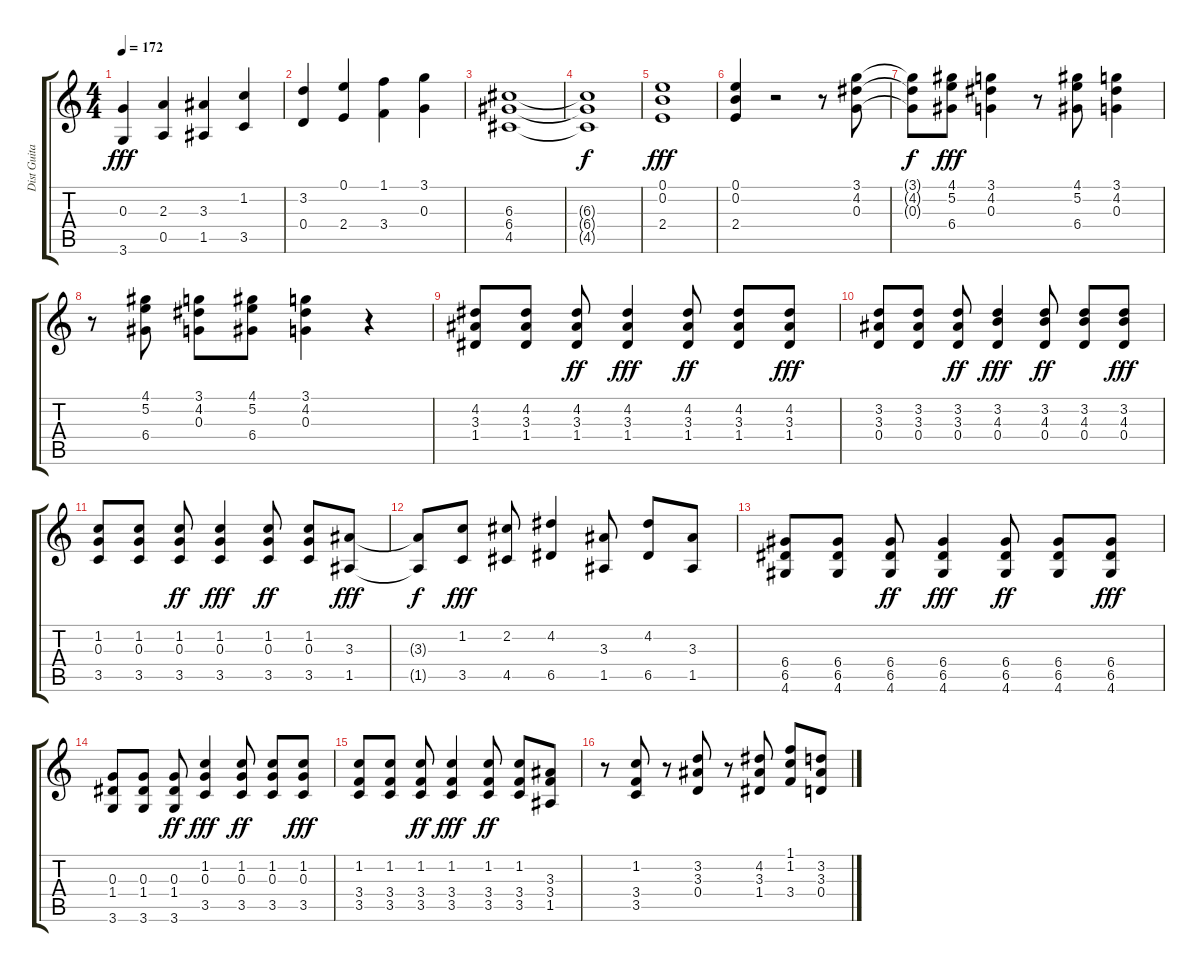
\track ("Dist Guitar" "Dist Guita") {instrument distortionguitar}
\staff {score tabs}
\tuning (E4 B3 G3 D3 A2 E2) {hide}
\ts (4 4)
\tempo 172
\clef g2
\ks c
(0.3 3.6).4{dy fff} (2.3 0.5).4 (3.3 1.5).4 (1.2 3.5).4 |
(3.2 0.4).4 (0.1 2.4).4 (1.1 3.4).4 (3.1 0.3).4 |
(6.3 6.4 4.5).1 |
(6.3{t} 6.4{t} 4.5{t}).1{dy f} |
(0.1 0.2 2.4).1{dy fff} |
(0.1 0.2 2.4).4 r.2 r.8 (3.1 4.2 0.3).8 |
(3.1{t} 4.2{t} 0.3{t}).8{dy f} (4.1 5.2 6.4).8{dy fff} (3.1 4.2 0.3).4 r.8 (4.1 5.2 6.4).8 (3.1 4.2 0.3).4 |
r.8 (4.1 5.2 6.4).8 (3.1 4.2 0.3).8 (4.1 5.2 6.4).8 (3.1 4.2 0.3).4 r.4 |
(4.2 3.3 1.4).8 (4.2 3.3 1.4).8 (4.2 3.3 1.4).8{dy ff} (4.2 3.3 1.4).4{dy fff} (4.2 3.3 1.4).8{dy ff} (4.2 3.3 1.4).8 (4.2 3.3 1.4).8{dy fff} |
(3.2 3.3 0.4).8 (3.2 3.3 0.4).8 (3.2 3.3 0.4).8{dy ff} (3.2 4.3 0.4).4{dy fff} (3.2 4.3 0.4).8{dy ff} (3.2 4.3 0.4).8 (3.2 4.3 0.4).8{dy fff} |
(1.2 0.3 3.5).8 (1.2 0.3 3.5).8 (1.2 0.3 3.5).8{dy ff} (1.2 0.3 3.5).4{dy fff} (1.2 0.3 3.5).8{dy ff} (1.2 0.3 3.5).8 (3.3 1.5).8{dy fff} |
(3.3{t} 1.5{t}).8{dy f} (1.2 3.5).8{dy fff} (2.2 4.5).8 (4.2 6.5).4 (3.3 1.5).8 (4.2 6.5).8 (3.3 1.5).8 |
(6.4 6.5 4.6).8 (6.4 6.5 4.6).8 (6.4 6.5 4.6).8{dy ff} (6.4 6.5 4.6).4{dy fff} (6.4 6.5 4.6).8{dy ff} (6.4 6.5 4.6).8 (6.4 6.5 4.6).8{dy fff} |
(0.3 1.4 3.6).8 (0.3 1.4 3.6).8 (0.3 1.4 3.6).8{dy ff} (1.2 0.3 3.5).4{dy fff} (1.2 0.3 3.5).8{dy ff} (1.2 0.3 3.5).8 (1.2 0.3 3.5).8{dy fff} |
(1.2 3.4 3.5).8 (1.2 3.4 3.5).8 (1.2 3.4 3.5).8{dy ff} (1.2 3.4 3.5).4{dy fff} (1.2 3.4 3.5).8{dy ff} (1.2 3.4 3.5).8 (3.3 3.4 1.5).8 |
r.8 (1.2 3.4 3.5).8 r.8 (3.2 3.3 0.4).8 r.8 (4.2 3.3 1.4).8 (1.1 1.2 3.4).8 (3.2 3.3 0.4).8
